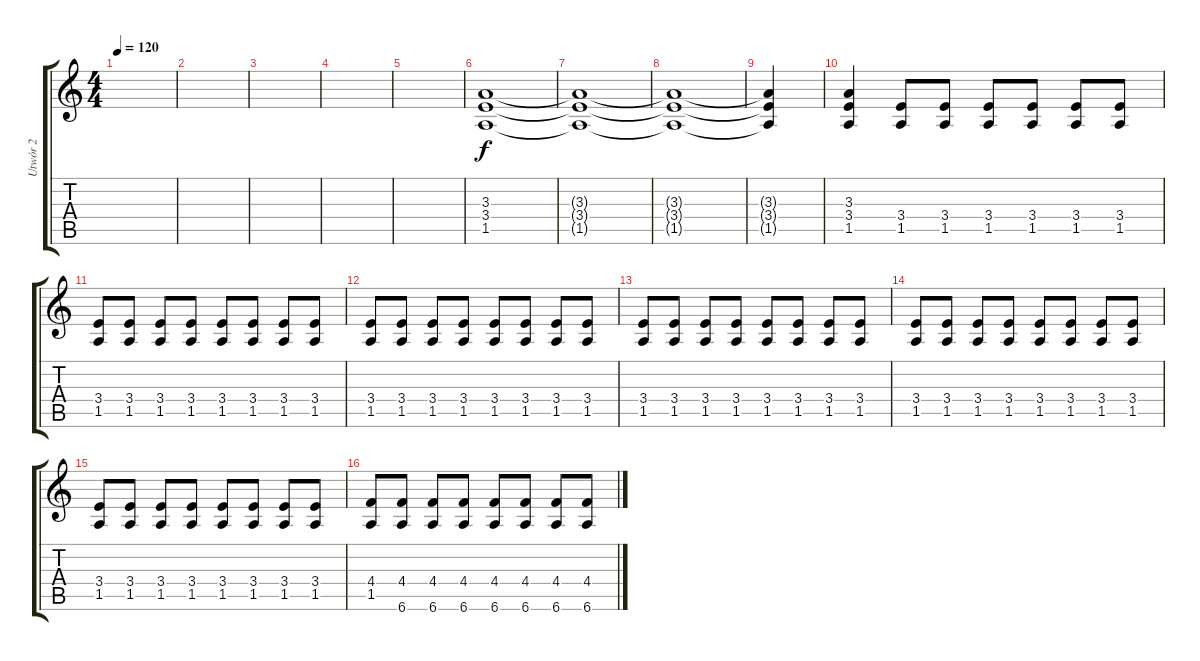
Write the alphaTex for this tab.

\track ("Utwór 2" "Utwór 2") {instrument distortionguitar}
\staff {score tabs}
\tuning (Eb4 Bb3 Gb3 Db3 Ab2 Eb2) {hide}
\ts (4 4)
\tempo 120
\clef g2
\ks c
|
|
|
|
|
(3.3 3.4 1.5).1 |
(3.3{t} 3.4{t} 1.5{t}).1 |
(3.3{t} 3.4{t} 1.5{t}).1 |
(3.3{t} 3.4{t} 1.5{t}).4 |
(3.3 3.4 1.5).4 (3.4 1.5).8 (3.4 1.5).8 (3.4 1.5).8 (3.4 1.5).8 (3.4 1.5).8 (3.4 1.5).8 |
(3.4 1.5).8 (3.4 1.5).8 (3.4 1.5).8 (3.4 1.5).8 (3.4 1.5).8 (3.4 1.5).8 (3.4 1.5).8 (3.4 1.5).8 |
(3.4 1.5).8 (3.4 1.5).8 (3.4 1.5).8 (3.4 1.5).8 (3.4 1.5).8 (3.4 1.5).8 (3.4 1.5).8 (3.4 1.5).8 |
(3.4 1.5).8 (3.4 1.5).8 (3.4 1.5).8 (3.4 1.5).8 (3.4 1.5).8 (3.4 1.5).8 (3.4 1.5).8 (3.4 1.5).8 |
(3.4 1.5).8 (3.4 1.5).8 (3.4 1.5).8 (3.4 1.5).8 (3.4 1.5).8 (3.4 1.5).8 (3.4 1.5).8 (3.4 1.5).8 |
(3.4 1.5).8 (3.4 1.5).8 (3.4 1.5).8 (3.4 1.5).8 (3.4 1.5).8 (3.4 1.5).8 (3.4 1.5).8 (3.4 1.5).8 |
(4.4 1.5).8 (4.4 6.6).8 (4.4 6.6).8 (4.4 6.6).8 (4.4 6.6).8 (4.4 6.6).8 (4.4 6.6).8 (4.4 6.6).8
